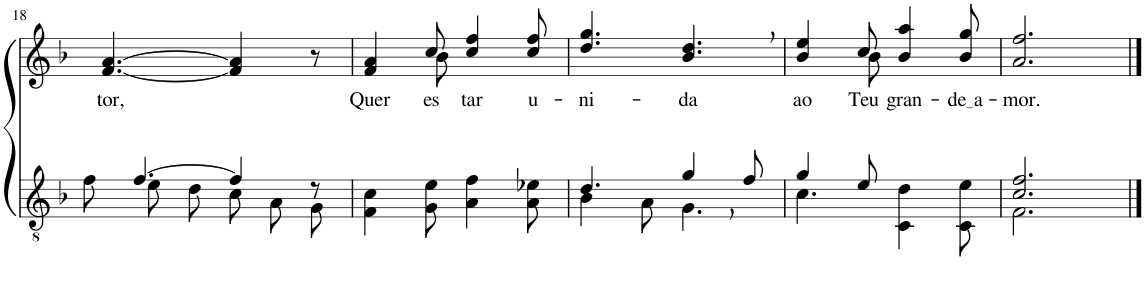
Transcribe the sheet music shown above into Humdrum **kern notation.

**kern	**kern	**text
*part2	*part1	*part1
*staff2	*staff1	*staff1
*I"Parte III e IV	*I"Parte I e II	*
!!LO:PB:g=z
*clefGv2	*clefG2	*
*Trd3c5	*Trd3c5	*
*k[b-]	*k[b-]	*
*M6/8	*M6/8	*
=18	=18	=18
*^	*	*
!	!	!	!LO:LY:b
[4.f/	8f\L	[4.f/ [4.a/	tor,
.	8e\	.	.
.	8d\J	.	.
4f/]	8c\L	4f/] 4a/]	.
.	8A\	.	.
8r	8G\J	8r	.
=19	=19	=19	=19
!	!	!	!LO:LY:b
*v	*v	*^	*
4F\ 4c\	4f/ 4a/	4ryy	Quer
!	!	!	!LO:LY:b
8G\ 8e\	8cc/	8b-\	es-
!	!	!	!LO:LY:b
4A\ 4f\	4cc/ 4ff/	4.ryy	-tar
!	!	!	!LO:LY:b
8A\ 8e-X\	8cc/ 8ff/	.	u-
*	*v	*v	*
=20	=20	=20
*^	*	*
!	!	!	!LO:LY:b
4.d/	4B-\	4.dd/ 4.gg/	-ni-
.	8A\	.	.
!	!	!	!LO:LY:b
4g,/	4.G\	4.b-/, 4.dd/,	-da
8f/	.	.	.
=21	=21	=21	=21
!	!	!	!LO:LY:b
*	*	*^	*
4g/	4.c\	4b-/ 4ee/	4ryy	ao
!	!	!	!	!LO:LY:b
8e/	.	8cc/	8b-\	Teu
!	!	!	!	!LO:LY:b
4.ryy	4C\ 4d\	4b-/ 4aa/	4.ryy	gran-
!	!	!	!	!LO:LY:b
.	8C\ 8e\	8b-/ 8gg/	.	de a
*	*	*v	*v	*
=22	=22	=22	=22
!	!	!	!LO:LY:b
2.c/ 2.f/	2.F\	2.a/ 2.ff/	-mor.
*v	*v	*	*
==	==	==
*-	*-	*-
